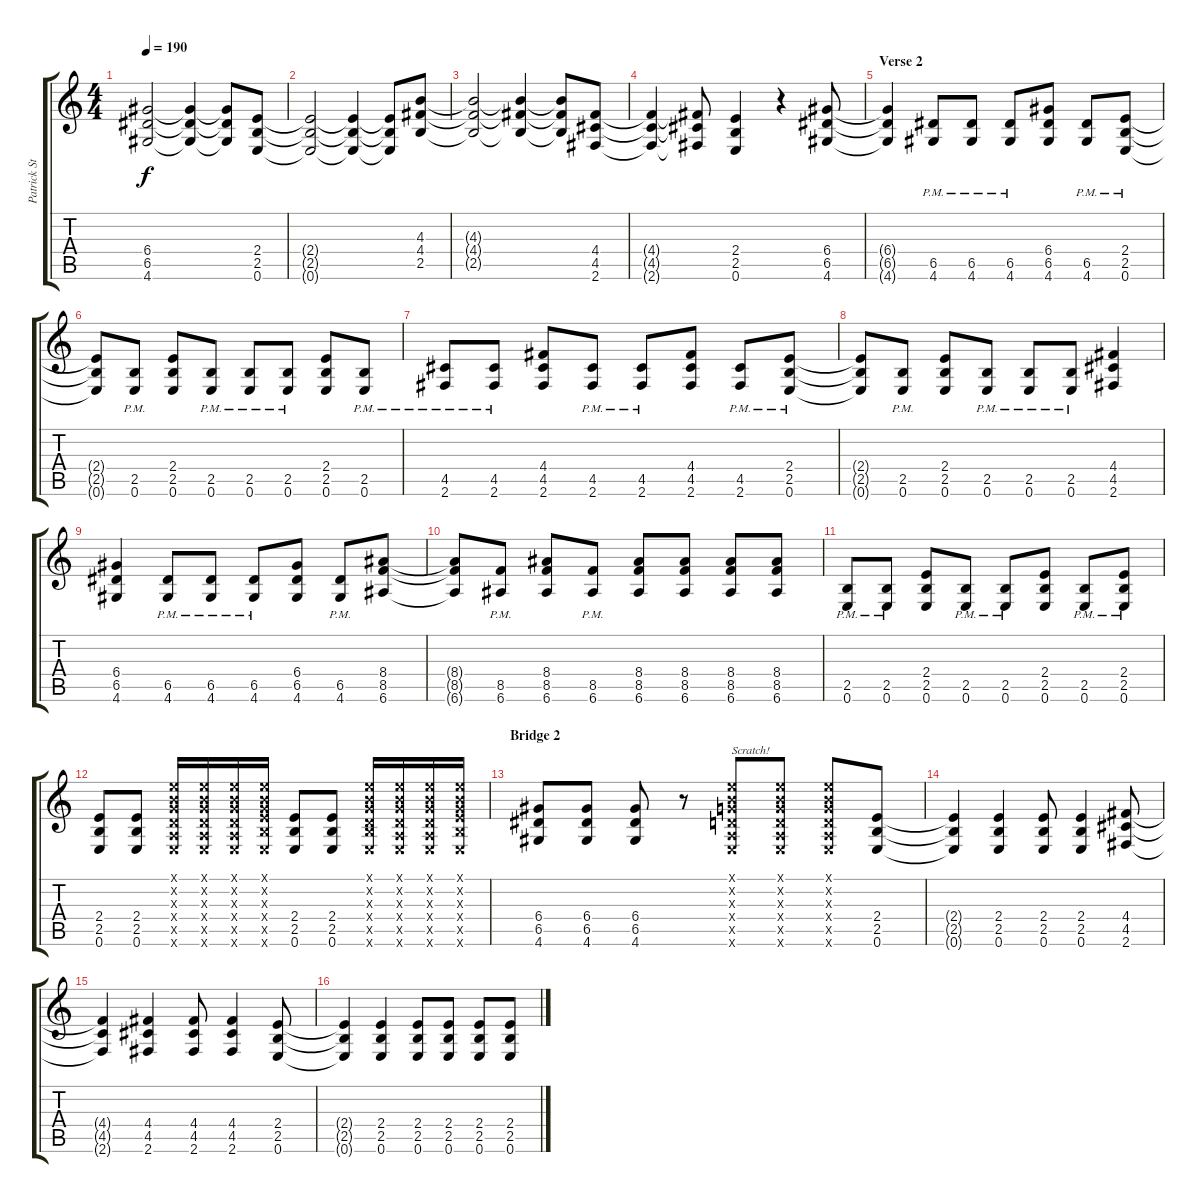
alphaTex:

\track ("Patrick Stump (Rythmn Guitar)" "Patrick St") {instrument overdrivenguitar}
\staff {score tabs}
\tuning (E4 B3 G3 D3 A2 E2) {hide}
\ts (4 4)
\tempo 190
\clef g2
\ks c
(6.4{t} 6.5{t} 4.6{t}).2{dy f} (6.4{t} 6.5{t} 4.6{t}).4 (6.4{t} 6.5{t} 4.6{t}).8 (2.4 2.5 0.6).8 |
(2.4{t} 2.5{t} 0.6{t}).2 (2.4{t} 2.5{t} 0.6{t}).4 (2.4{t} 2.5{t} 0.6{t}).8 (4.3 4.4 2.5).8 |
(4.3{t} 4.4{t} 2.5{t}).2 (4.3{t} 4.4{t} 2.5{t}).4 (4.3{t} 4.4{t} 2.5{t}).8 (4.4 4.5 2.6).8 |
(4.4{t} 4.5{t} 2.6{t}).4 (4.4{t} 4.5{t} 2.6{t}).8 (2.4 2.5 0.6).4 r.4 (6.4 6.5 4.6).8 |
\section ("" "Verse 2")
(6.4{t} 6.5{t} 4.6{t}).4 (6.5{pm} 4.6).8 (6.5{pm} 4.6).8 (6.5{pm} 4.6).8 (6.4 6.5 4.6).8 (6.5{pm} 4.6).8 (2.4 2.5{pm} 0.6).8 |
(2.4{t} 2.5{t} 0.6{t}).8 (2.5{pm} 0.6).8 (2.4 2.5 0.6).8 (2.5{pm} 0.6).8 (2.5{pm} 0.6).8 (2.5{pm} 0.6).8 (2.4 2.5 0.6).8 (2.5{pm} 0.6).8 |
(4.5{pm} 2.6).8 (4.5{pm} 2.6).8 (4.4 4.5 2.6).8 (4.5{pm} 2.6).8 (4.5{pm} 2.6).8 (4.4 4.5 2.6).8 (4.5{pm} 2.6).8 (2.4 2.5{pm} 0.6).8 |
(2.4{t} 2.5{t} 0.6{t}).8 (2.5{pm} 0.6).8 (2.4 2.5 0.6).8 (2.5{pm} 0.6).8 (2.5{pm} 0.6).8 (2.5{pm} 0.6).8 (4.4 4.5 2.6).4 |
(6.4 6.5 4.6).4 (6.5{pm} 4.6).8 (6.5{pm} 4.6).8 (6.5{pm} 4.6).8 (6.4 6.5 4.6).8 (6.5{pm} 4.6).8 (8.4 8.5 6.6).8 |
(8.4{t} 8.5{t} 6.6{t}).8 (8.5{pm} 6.6).8 (8.4 8.5 6.6).8 (8.5{pm} 6.6).8 (8.4 8.5 6.6).8 (8.4 8.5 6.6).8 (8.4 8.5 6.6).8 (8.4 8.5 6.6).8 |
(2.5{pm} 0.6).8 (2.5{pm} 0.6).8 (2.4 2.5 0.6).8 (2.5{pm} 0.6).8 (2.5{pm} 0.6).8 (2.4 2.5 0.6).8 (2.5{pm} 0.6).8 (2.4 2.5{pm} 0.6).8 |
(2.4 2.5 0.6).8 (2.4 2.5 0.6).8 (0.1{x} 0.2{x} 0.3{x} 0.4{x} 0.5{x} 0.6{x}).16 (0.1{x} 0.2{x} 0.3{x} 0.4{x} 0.5{x} 0.6{x}).16 (0.1{x} 0.2{x} 0.3{x} 0.4{x} 0.5{x} 0.6{x}).16 (0.1{x} 0.2{x} 0.3{x} 2.4{x} 2.5{x} 0.6{x}).16 (2.4 2.5 0.6).8 (2.4 2.5 0.6).8 (0.1{x} 0.2{x} 0.3{x} 0.4{x} 2.5{x} 0.6{x}).16 (0.1{x} 0.2{x} 0.3{x} 0.4{x} 0.5{x} 0.6{x}).16 (0.1{x} 0.2{x} 0.3{x} 0.4{x} 0.5{x} 0.6{x}).16 (0.1{x} 0.2{x} 0.3{x} 2.4{x} 2.5{x} 0.6{x}).16 |
\section ("" "Bridge 2")
(6.4 6.5 4.6).8 (6.4 6.5 4.6).8 (6.4 6.5 4.6).8 r.8 (0.1{x} 0.2{x} 0.3{x} 0.4{x} 0.5{x} 0.6{x}).8{txt "Scratch!"} (0.1{x} 0.2{x} 0.3{x} 0.4{x} 0.5{x} 0.6{x}).8 (0.1{x} 0.2{x} 0.3{x} 0.4{x} 0.5{x} 0.6{x}).8 (2.4 2.5 0.6).8 |
(2.4{t} 2.5{t} 0.6{t}).4 (2.4 2.5 0.6).4 (2.4 2.5 0.6).8 (2.4 2.5 0.6).4 (4.4 4.5 2.6).8 |
(4.4{t} 4.5{t} 2.6{t}).4 (4.4 4.5 2.6).4 (4.4 4.5 2.6).8 (4.4 4.5 2.6).4 (2.4 2.5 0.6).8 |
(2.4{t} 2.5{t} 0.6{t}).4 (2.4 2.5 0.6).4 (2.4 2.5 0.6).8 (2.4 2.5 0.6).8 (2.4 2.5 0.6).8 (2.4 2.5 0.6).8
